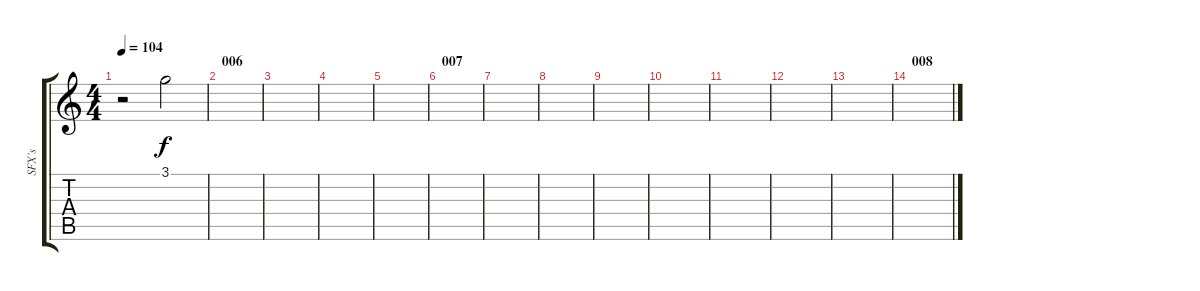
\track ("SFX's" "SFX's") {instrument acousticguitarnylon}
\staff {score tabs}
\tuning (E4 B3 G3 D3 A2 E2) {hide}
\ts (4 4)
\tempo 104
\clef g2
\ks c
r.2{dy f} 3.1.2{volume 9 instrument reversecymbal} |
\section ("" "006")
|
|
|
|
\section ("" "007")
|
|
|
|
|
|
|
|
\section ("" "008")
